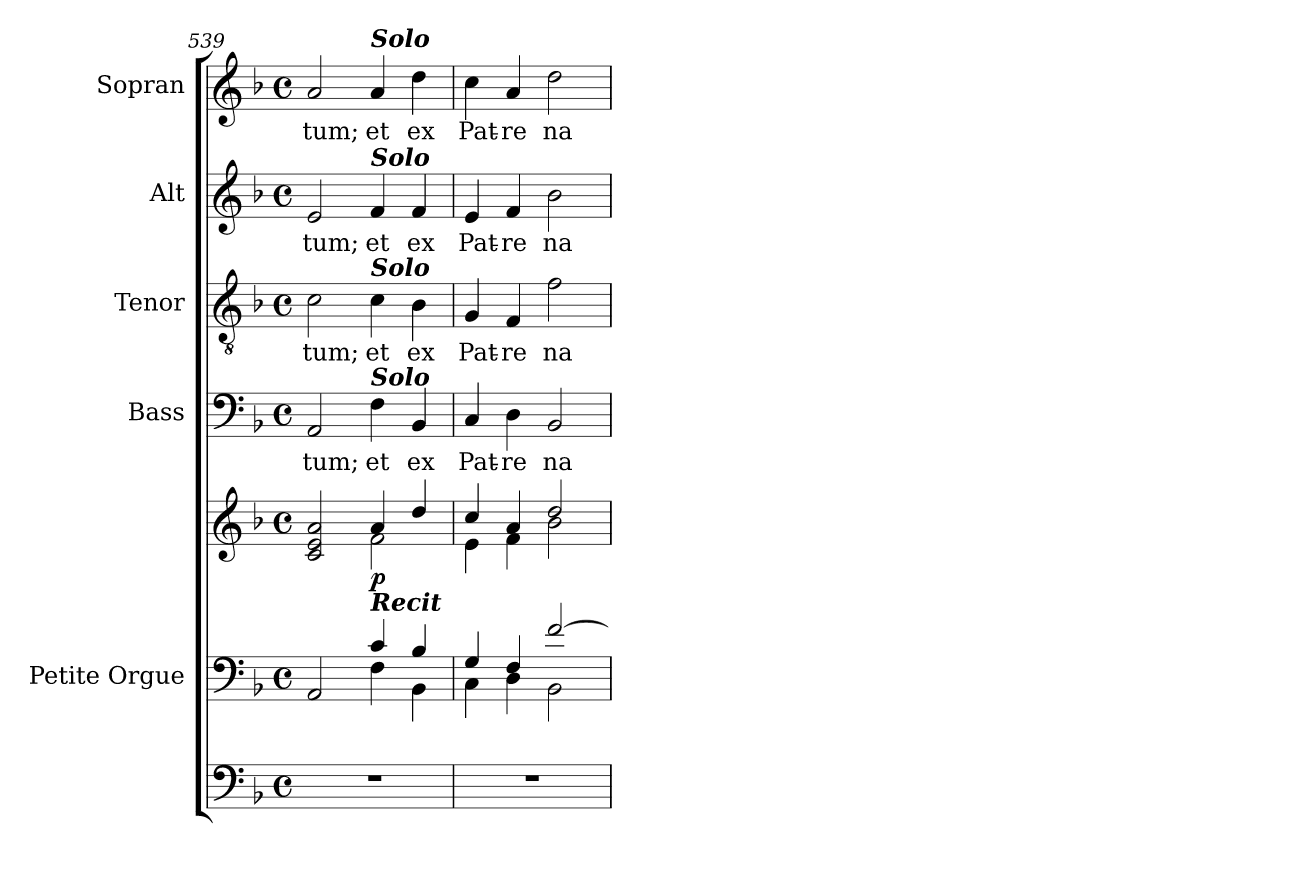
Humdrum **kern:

**kern	**kern	**kern	**dynam	**kern	**text	**kern	**text	**kern	**text	**kern	**text
*part6	*part5	*part5	*part5	*part4	*part4	*part3	*part3	*part2	*part2	*part1	*part1
*staff7	*staff6	*staff5	*staff5/6	*staff4	*staff4	*staff3	*staff3	*staff2	*staff2	*staff1	*staff1
*	*I"Petite Orgue	*	*	*I"Bass	*	*I"Tenor	*	*I"Alt	*	*I"Sopran	*
*	*I'Org. 1	*	*	*I'B.	*	*I'T.	*	*I'A.	*	*I'S.	*
*clefF4	*clefF4	*clefG2	*	*clefF4	*	*clefGv2	*	*clefG2	*	*clefG2	*
*k[b-]	*k[b-]	*k[b-]	*	*k[b-]	*	*k[b-]	*	*k[b-]	*	*k[b-]	*
*F:	*F:	*F:	*	*F:	*	*F:	*	*F:	*	*F:	*
*M4/4	*M4/4	*M4/4	*	*M4/4	*	*M4/4	*	*M4/4	*	*M4/4	*
*met(c)	*met(c)	*met(c)	*	*met(c)	*	*met(c)	*	*met(c)	*	*met(c)	*
=539	=539	=539	=539	=539	=539	=539	=539	=539	=539	=539	=539
*	*^	*^	*	*	*	*	*	*	*	*	*
!	!	!	!	!	!	!	!LO:LY:b	!	!LO:LY:b	!	!LO:LY:b	!	!LO:LY:b
1r	2AA/	2ryy	2c/ 2e/ 2a/	2ryy	.	2AA/	-tum;	2c\	-tum;	2e/	-tum;	2a/	-tum;
!	!	!	!	!	!	!	!	!	!	!	!	!LO:TX:a:Bi:t=Solo	!
!	!	!	!	!	!	!	!	!	!	!LO:TX:a:Bi:t=Solo	!	!	!
!	!	!	!	!	!	!	!	!LO:TX:a:Bi:t=Solo	!	!	!	!	!
!	!	!	!	!	!	!LO:TX:a:Bi:t=Solo	!	!	!	!	!	!	!
!	!	!	!LO:TX:b:Bi:t=Recit	!	!	!	!	!	!	!	!	!	!
!	!	!	!	!	!LO:DY:b	!	!LO:LY:b	!	!LO:LY:b	!	!LO:LY:b	!	!LO:LY:b
.	4c/	4F\	4a/	2f\	p	4F\	et	4c\	et	4f/	et	4a/	et
!	!	!	!	!	!	!	!LO:LY:b	!	!LO:LY:b	!	!LO:LY:b	!	!LO:LY:b
.	4B-/	4BB-\	4dd/	.	.	4BB-/	ex	4B-\	ex	4f/	ex	4dd\	ex
=540	=540	=540	=540	=540	=540	=540	=540	=540	=540	=540	=540	=540	=540
!	!	!	!	!	!	!	!LO:LY:b	!	!LO:LY:b	!	!LO:LY:b	!	!LO:LY:b
1r	4G/	4C\	4cc/	4e\	.	4C/	Pat-	4G/	Pat-	4e/	Pat-	4cc\	Pat-
!	!	!	!	!	!	!	!LO:LY:b	!	!LO:LY:b	!	!LO:LY:b	!	!LO:LY:b
.	4F/	4D\	4a/	4f\	.	4D\	-re	4F/	-re	4f/	-re	4a/	-re
!	!	!	!	!	!	!	!LO:LY:b	!	!LO:LY:b	!	!LO:LY:b	!	!LO:LY:b
.	[>2f/	2BB-\	2dd/	2b-\	.	2BB-/	na-	2f\	na-	2b-\	na-	2dd\	na-
*	*v	*v	*	*	*	*	*	*	*	*	*	*	*
*	*	*v	*v	*	*	*	*	*	*	*	*	*
=	=	=	=	=	=	=	=	=	=	=	=
*-	*-	*-	*-	*-	*-	*-	*-	*-	*-	*-	*-
